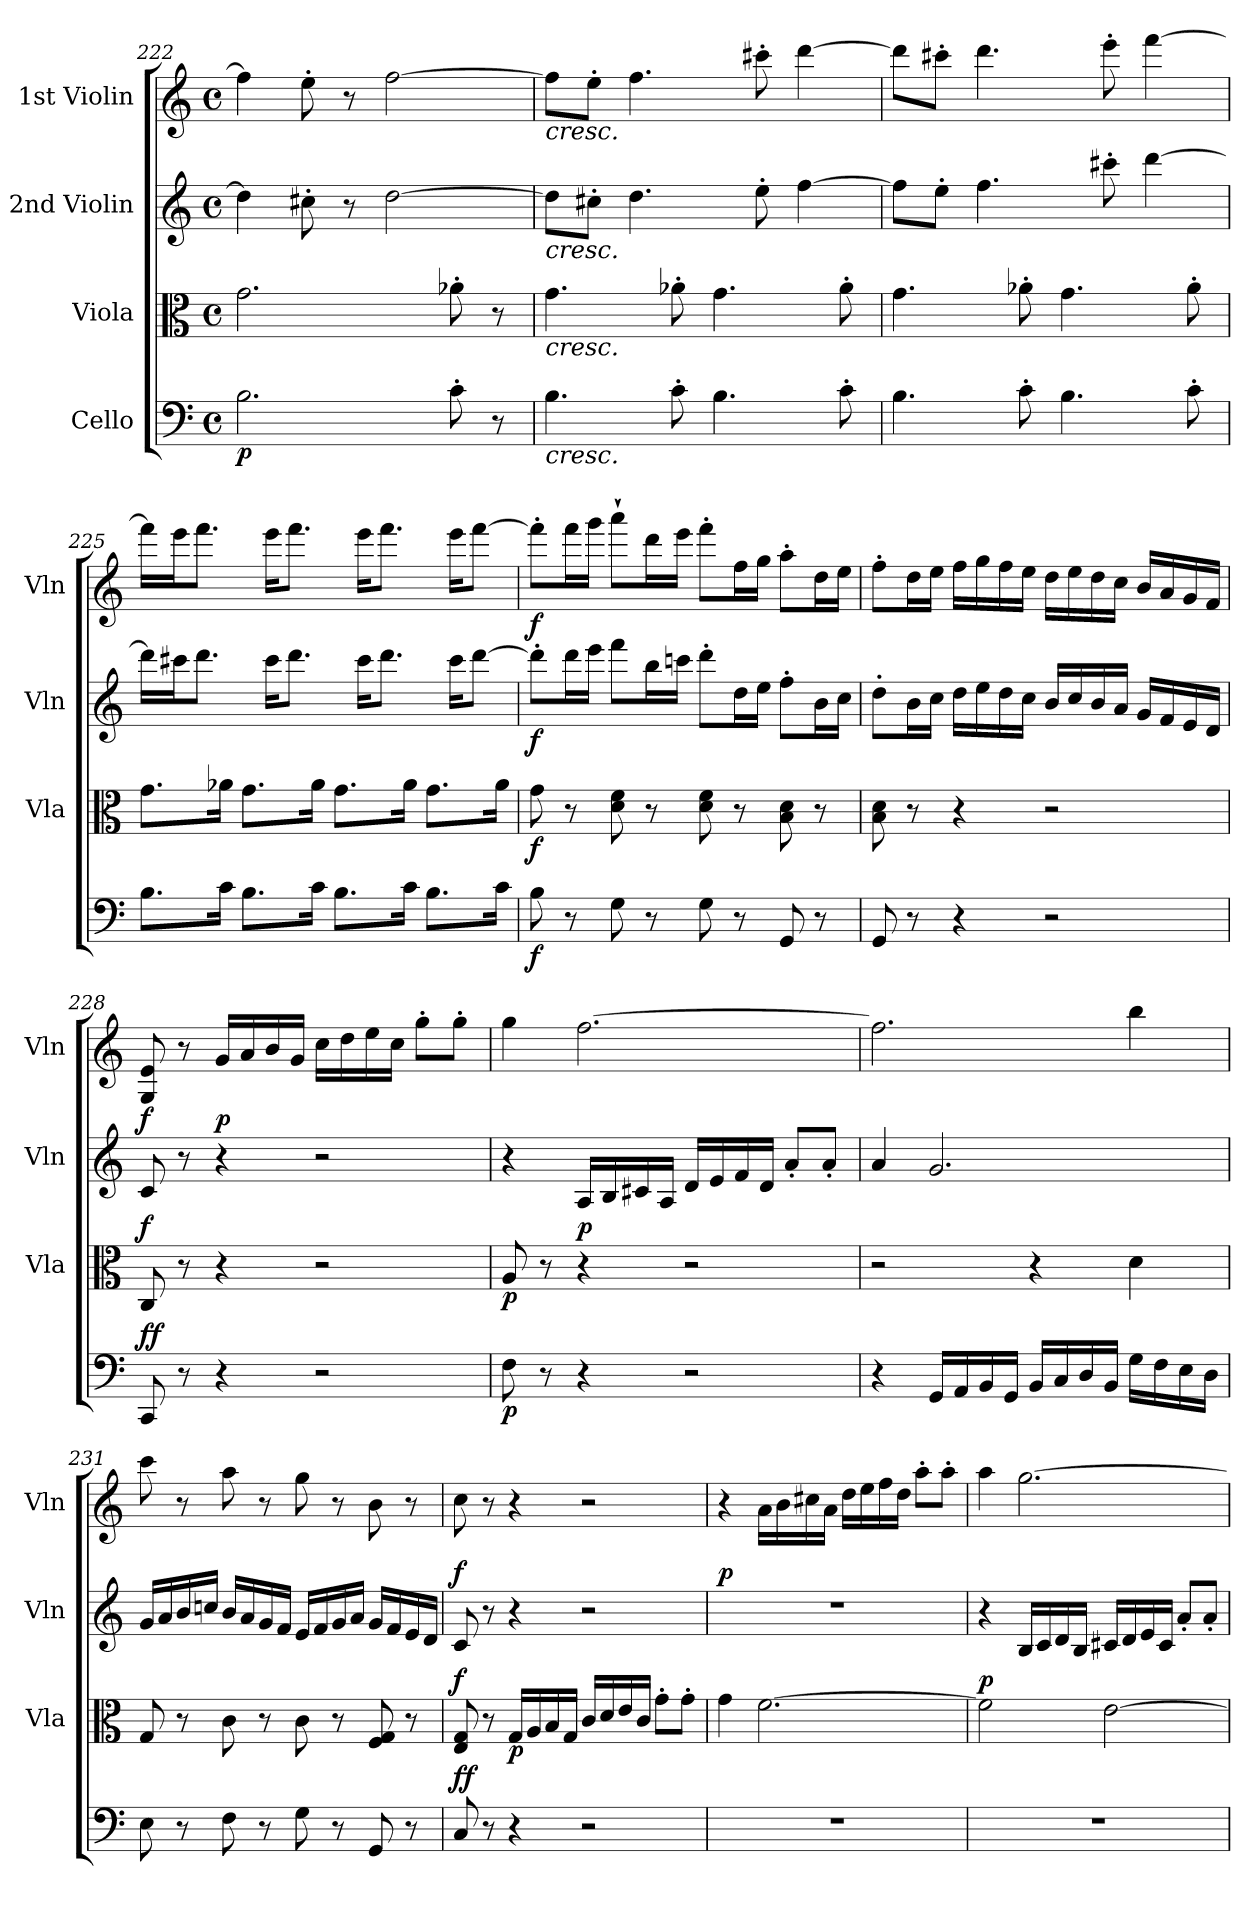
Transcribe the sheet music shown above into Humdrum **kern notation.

**kern	**dynam	**kern	**dynam	**kern	**dynam	**kern	**dynam
*part4	*part4	*part3	*part3	*part2	*part2	*part1	*part1
*staff4	*staff4	*staff3	*staff3	*staff2	*staff2	*staff1	*staff1
*I"Cello	*	*I"Viola	*	*I"2nd Violin	*	*I"1st Violin	*
*	*	*I'Vla	*	*I'Vln	*	*I'Vln	*
*clefF4	*	*clefC3	*	*clefG2	*	*clefG2	*
*k[]	*	*k[]	*	*k[]	*	*k[]	*
*M4/4	*	*M4/4	*	*M4/4	*	*M4/4	*
*met(c)	*	*met(c)	*	*met(c)	*	*met(c)	*
=222	=222	=222	=222	=222	=222	=222	=222
!	!LO:DY:b	!	!	!	!	!	!
2.B\	p	2.g\	.	4dd\]	.	4ff\]	.
.	.	.	.	8cc#X'\	.	8ee'\	.
.	.	.	.	8r	.	8r	.
.	.	.	.	[2dd\	.	[2ff\	.
8c'\	.	8a-X'\	.	.	.	.	.
8r	.	8r	.	.	.	.	.
=223	=223	=223	=223	=223	=223	=223	=223
!	!	!	!	!	!	!LO:TX:b:i:t=cresc.	!
!	!	!	!	!LO:TX:b:i:t=cresc.	!	!	!
!	!	!LO:TX:b:i:t=cresc.	!	!	!	!	!
!LO:TX:b:i:t=cresc.	!	!	!	!	!	!	!
4.B\	.	4.g\	.	8dd\L]	.	8ff\L]	.
.	.	.	.	8cc#X'\J	.	8ee'\J	.
.	.	.	.	4.dd\	.	4.ff\	.
8c'\	.	8a-X'\	.	.	.	.	.
4.B\	.	4.g\	.	.	.	.	.
.	.	.	.	8ee'\	.	8ccc#X'\	.
.	.	.	.	[4ff\	.	[4ddd\	.
8c'\	.	8a-'\	.	.	.	.	.
=224	=224	=224	=224	=224	=224	=224	=224
4.B\	.	4.g\	.	8ff\L]	.	8ddd\L]	.
.	.	.	.	8ee'\J	.	8ccc#X'\J	.
.	.	.	.	4.ff\	.	4.ddd\	.
8c'\	.	8a-X'\	.	.	.	.	.
4.B\	.	4.g\	.	.	.	.	.
.	.	.	.	8ccc#X'\	.	8eee'\	.
.	.	.	.	[4ddd\	.	[4fff\	.
8c'\	.	8a-'\	.	.	.	.	.
=225	=225	=225	=225	=225	=225	=225	=225
8.B\L	.	8.g\L	.	16ddd\LL]	.	16fff\LL]	.
.	.	.	.	16ccc#X\J	.	16eee\J	.
.	.	.	.	8.ddd\J	.	8.fff\J	.
16c\Jk	.	16a-X\Jk	.	.	.	.	.
8.B\L	.	8.g\L	.	.	.	.	.
.	.	.	.	16ccc#\KL	.	16eee\KL	.
.	.	.	.	8.ddd\J	.	8.fff\J	.
16c\Jk	.	16a-\Jk	.	.	.	.	.
8.B\L	.	8.g\L	.	.	.	.	.
.	.	.	.	16ccc#\KL	.	16eee\KL	.
.	.	.	.	8.ddd\J	.	8.fff\J	.
16c\Jk	.	16a-\Jk	.	.	.	.	.
8.B\L	.	8.g\L	.	.	.	.	.
.	.	.	.	16ccc#\KL	.	16eee\KL	.
.	.	.	.	[8ddd\J	.	[8fff\J	.
16c\Jk	.	16a-\Jk	.	.	.	.	.
=226	=226	=226	=226	=226	=226	=226	=226
!	!LO:DY:b	!	!LO:DY:b	!	!LO:DY:b	!	!LO:DY:b
8B\	f	8g\	f	8ddd'\L]	f	8fff'\L]	f
8r	.	8r	.	16ddd\L	.	16fff\L	.
.	.	.	.	16eee\JJ	.	16ggg\JJ	.
8G\	.	8d\ 8f\	.	8fff\L	.	8aaa''\L	.
8r	.	8r	.	16bb\L	.	16ddd\L	.
.	.	.	.	16cccn\JJ	.	16eee\JJ	.
8G\	.	8d\ 8f\	.	8ddd'\L	.	8fff'\L	.
8r	.	8r	.	16dd\L	.	16ff\L	.
.	.	.	.	16ee\JJ	.	16gg\JJ	.
8GG/	.	8B\ 8d\	.	8ff'\L	.	8aa'\L	.
8r	.	8r	.	16b\L	.	16dd\L	.
.	.	.	.	16cc\JJ	.	16ee\JJ	.
=227	=227	=227	=227	=227	=227	=227	=227
8GG/	.	8B\ 8d\	.	8dd'\L	.	8ff'\L	.
8r	.	8r	.	16b\L	.	16dd\L	.
.	.	.	.	16cc\JJ	.	16ee\JJ	.
4r	.	4r	.	16dd\LL	.	16ff\LL	.
.	.	.	.	16ee\	.	16gg\	.
.	.	.	.	16dd\	.	16ff\	.
.	.	.	.	16cc\JJ	.	16ee\JJ	.
2r	.	2r	.	16b/LL	.	16dd\LL	.
.	.	.	.	16cc/	.	16ee\	.
.	.	.	.	16b/	.	16dd\	.
.	.	.	.	16a/JJ	.	16cc\JJ	.
.	.	.	.	16g/LL	.	16b/LL	.
.	.	.	.	16f/	.	16a/	.
.	.	.	.	16e/	.	16g/	.
.	.	.	.	16d/JJ	.	16f/JJ	.
=228	=228	=228	=228	=228	=228	=228	=228
!	!LO:DY:b	!	!	!	!	!	!
!	!LO:DY:n=1:a	!	!LO:DY:a	!	!	!	!LO:DY:b
8CC/	f f	8C/	f	8c/	.	8G/ 8e/	f
8r	.	8r	.	8r	.	8r	.
!	!	!	!	!	!	!	!LO:DY:b
4r	.	4r	.	4r	.	16g/LL	p
.	.	.	.	.	.	16a/	.
.	.	.	.	.	.	16b/	.
.	.	.	.	.	.	16g/JJ	.
2r	.	2r	.	2r	.	16cc\LL	.
.	.	.	.	.	.	16dd\	.
.	.	.	.	.	.	16ee\	.
.	.	.	.	.	.	16cc\JJ	.
.	.	.	.	.	.	8gg'\L	.
.	.	.	.	.	.	8gg'\J	.
=229	=229	=229	=229	=229	=229	=229	=229
!	!LO:DY:b	!	!LO:DY:b	!	!	!	!
8F\	p	8A/	p	4r	.	4gg\	.
8r	.	8r	.	.	.	.	.
!	!	!	!LO:DY:a	!	!	!	!
4r	.	4r	p	16A/LL	.	[2.ff\	.
.	.	.	.	16B/	.	.	.
.	.	.	.	16c#X/	.	.	.
.	.	.	.	16A/JJ	.	.	.
2r	.	2r	.	16d/LL	.	.	.
.	.	.	.	16e/	.	.	.
.	.	.	.	16f/	.	.	.
.	.	.	.	16d/JJ	.	.	.
.	.	.	.	8a'/L	.	.	.
.	.	.	.	8a'/J	.	.	.
=230	=230	=230	=230	=230	=230	=230	=230
4r	.	2r	.	4a/	.	2.ff\]	.
16GG/LL	.	.	.	2.g/	.	.	.
16AA/	.	.	.	.	.	.	.
16BB/	.	.	.	.	.	.	.
16GG/JJ	.	.	.	.	.	.	.
16BB/LL	.	4r	.	.	.	.	.
16C/	.	.	.	.	.	.	.
16D/	.	.	.	.	.	.	.
16BB/JJ	.	.	.	.	.	.	.
16G\LL	.	4d\	.	.	.	4bb\	.
16F\	.	.	.	.	.	.	.
16E\	.	.	.	.	.	.	.
16D\JJ	.	.	.	.	.	.	.
=231	=231	=231	=231	=231	=231	=231	=231
8E\	.	8G/	.	16g/LL	.	8ccc\	.
.	.	.	.	16a/	.	.	.
8r	.	8r	.	16b/	.	8r	.
.	.	.	.	16ccn/JJ	.	.	.
8F\	.	8c\	.	16b/LL	.	8aa\	.
.	.	.	.	16a/	.	.	.
8r	.	8r	.	16g/	.	8r	.
.	.	.	.	16f/JJ	.	.	.
8G\	.	8c\	.	16e/LL	.	8gg\	.
.	.	.	.	16f/	.	.	.
8r	.	8r	.	16g/	.	8r	.
.	.	.	.	16a/JJ	.	.	.
8GG/	.	8F/ 8G/	.	16g/LL	.	8b\	.
.	.	.	.	16f/	.	.	.
8r	.	8r	.	16e/	.	8r	.
.	.	.	.	16d/JJ	.	.	.
=232	=232	=232	=232	=232	=232	=232	=232
!	!LO:DY:b	!	!	!	!	!	!
!	!LO:DY:n=1:a	!	!LO:DY:a	!	!LO:DY:a	!	!
8C/	f f	8E/ 8G/	f	8c/	f	8cc\	.
8r	.	8r	.	8r	.	8r	.
!	!	!	!LO:DY:b	!	!	!	!
4r	.	16G/LL	p	4r	.	4r	.
.	.	16A/	.	.	.	.	.
.	.	16B/	.	.	.	.	.
.	.	16G/JJ	.	.	.	.	.
2r	.	16c/LL	.	2r	.	2r	.
.	.	16d/	.	.	.	.	.
.	.	16e/	.	.	.	.	.
.	.	16c/JJ	.	.	.	.	.
.	.	8g'\L	.	.	.	.	.
.	.	8g'\J	.	.	.	.	.
=233	=233	=233	=233	=233	=233	=233	=233
!	!	!	!	!	!LO:DY:a	!	!
1r	.	4g\	.	1r	p	4r	.
.	.	[2.f\	.	.	.	16a\LL	.
.	.	.	.	.	.	16b\	.
.	.	.	.	.	.	16cc#X\	.
.	.	.	.	.	.	16a\JJ	.
.	.	.	.	.	.	16dd\LL	.
.	.	.	.	.	.	16ee\	.
.	.	.	.	.	.	16ff\	.
.	.	.	.	.	.	16dd\JJ	.
.	.	.	.	.	.	8aa'\L	.
.	.	.	.	.	.	8aa'\J	.
=234	=234	=234	=234	=234	=234	=234	=234
!	!	!	!LO:DY:a	!	!	!	!
1r	.	2f\]	p	4r	.	4aa\	.
.	.	.	.	16B/LL	.	[2.gg\	.
.	.	.	.	16c/	.	.	.
.	.	.	.	16d/	.	.	.
.	.	.	.	16B/JJ	.	.	.
.	.	[2e\	.	16c#X/LL	.	.	.
.	.	.	.	16d/	.	.	.
.	.	.	.	16e/	.	.	.
.	.	.	.	16c#/JJ	.	.	.
.	.	.	.	8a'/L	.	.	.
.	.	.	.	8a'/J	.	.	.
=	=	=	=	=	=	=	=
*-	*-	*-	*-	*-	*-	*-	*-
